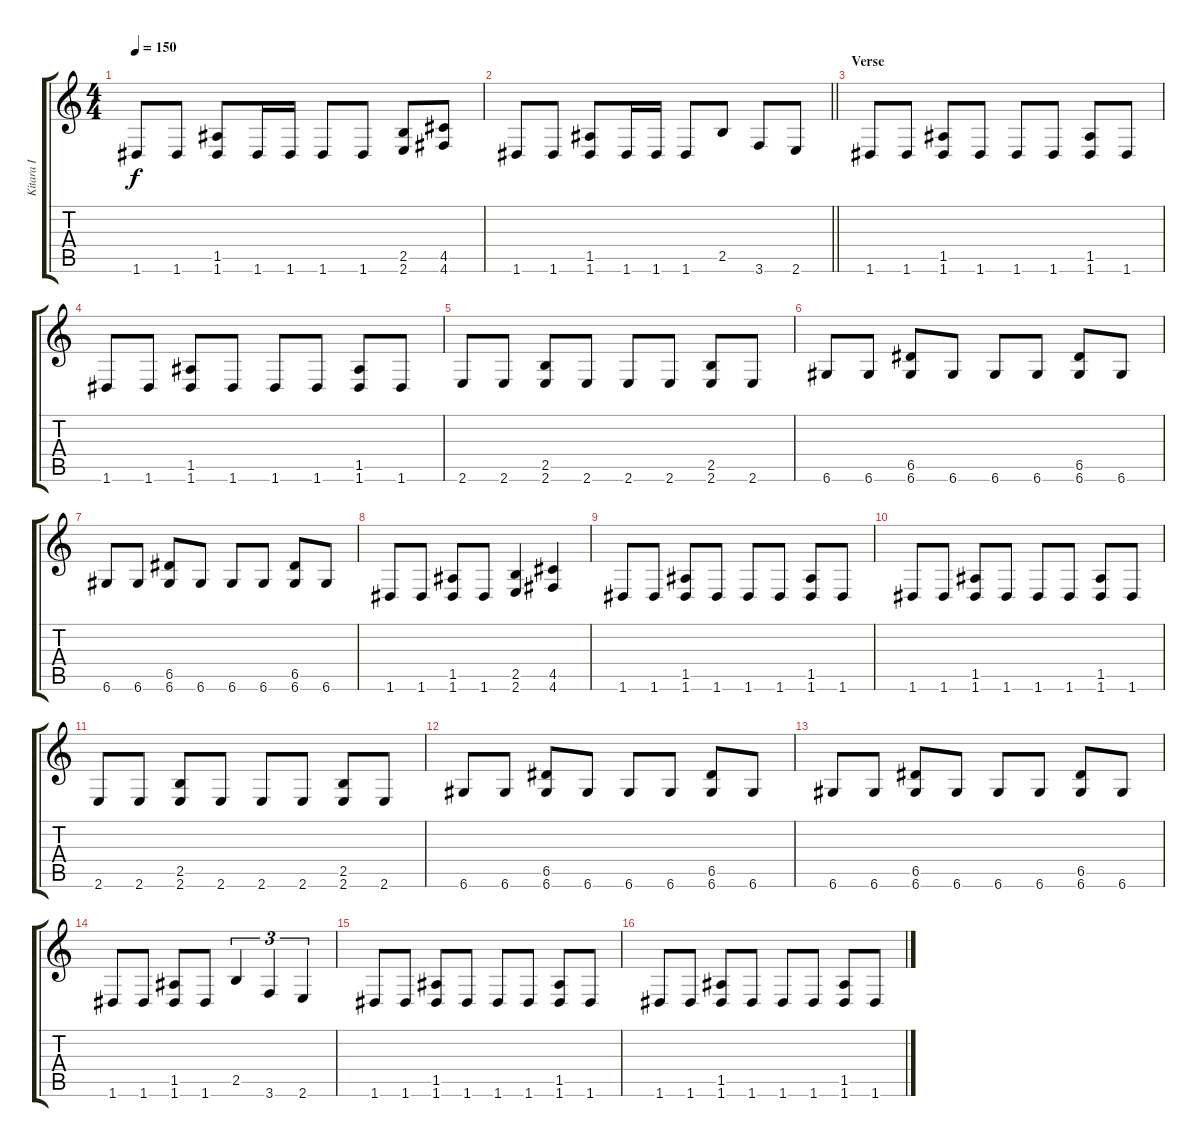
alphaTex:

\track ("Kitara I" "Kitara I") {instrument distortionguitar}
\staff {score tabs}
\tuning (E4 B3 G3 D3 A2 D2) {hide}
\ts (4 4)
\tempo 150
\clef g2
\ks c
1.6.8{dy f} 1.6.8 (1.5 1.6).8 1.6.16 1.6.16 1.6.8 1.6.8 (2.5 2.6).8 (4.5 4.6).8 |
\barLineRight lightlight
1.6.8 1.6.8 (1.5 1.6).8 1.6.16 1.6.16 1.6.8 2.5.8 3.6.8 2.6.8 |
\section ("" "Verse")
1.6.8 1.6.8 (1.5 1.6).8 1.6.8 1.6.8 1.6.8 (1.5 1.6).8 1.6.8 |
1.6.8 1.6.8 (1.5 1.6).8 1.6.8 1.6.8 1.6.8 (1.5 1.6).8 1.6.8 |
2.6.8 2.6.8 (2.5 2.6).8 2.6.8 2.6.8 2.6.8 (2.5 2.6).8 2.6.8 |
6.6.8 6.6.8 (6.5 6.6).8 6.6.8 6.6.8 6.6.8 (6.5 6.6).8 6.6.8 |
6.6.8 6.6.8 (6.5 6.6).8 6.6.8 6.6.8 6.6.8 (6.5 6.6).8 6.6.8 |
1.6.8 1.6.8 (1.5 1.6).8 1.6.8 (2.5 2.6).4 (4.5 4.6).4 |
1.6.8 1.6.8 (1.5 1.6).8 1.6.8 1.6.8 1.6.8 (1.5 1.6).8 1.6.8 |
1.6.8 1.6.8 (1.5 1.6).8 1.6.8 1.6.8 1.6.8 (1.5 1.6).8 1.6.8 |
2.6.8 2.6.8 (2.5 2.6).8 2.6.8 2.6.8 2.6.8 (2.5 2.6).8 2.6.8 |
6.6.8 6.6.8 (6.5 6.6).8 6.6.8 6.6.8 6.6.8 (6.5 6.6).8 6.6.8 |
6.6.8 6.6.8 (6.5 6.6).8 6.6.8 6.6.8 6.6.8 (6.5 6.6).8 6.6.8 |
1.6.8 1.6.8 (1.5 1.6).8 1.6.8 2.5.4{tu (3 2)} 3.6.4{tu (3 2)} 2.6.4{tu (3 2)} |
1.6.8 1.6.8 (1.5 1.6).8 1.6.8 1.6.8 1.6.8 (1.5 1.6).8 1.6.8 |
1.6.8 1.6.8 (1.5 1.6).8 1.6.8 1.6.8 1.6.8 (1.5 1.6).8 1.6.8
